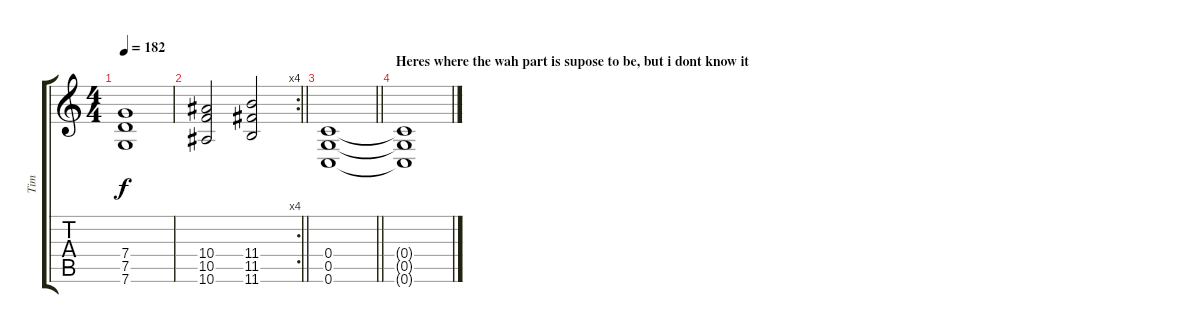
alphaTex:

\track ("Tim" "Tim") {instrument distortionguitar}
\staff {score tabs}
\tuning (D4 A3 F3 C3 G2 C2) {hide}
\ts (4 4)
\tempo 182
\clef g2
\ks c
(7.4 7.5 7.6).1{dy f} |
\rc 4
\barLineRight lightlight
(10.4 10.5 10.6).2 (11.4 11.5 11.6).2 |
\section ("" "")
\barLineRight lightlight
(0.4 0.5 0.6).1 |
\section ("" "Heres where the wah part is supose to be, but i dont know it")
(0.4{t} 0.5{t} 0.6{t}).1
